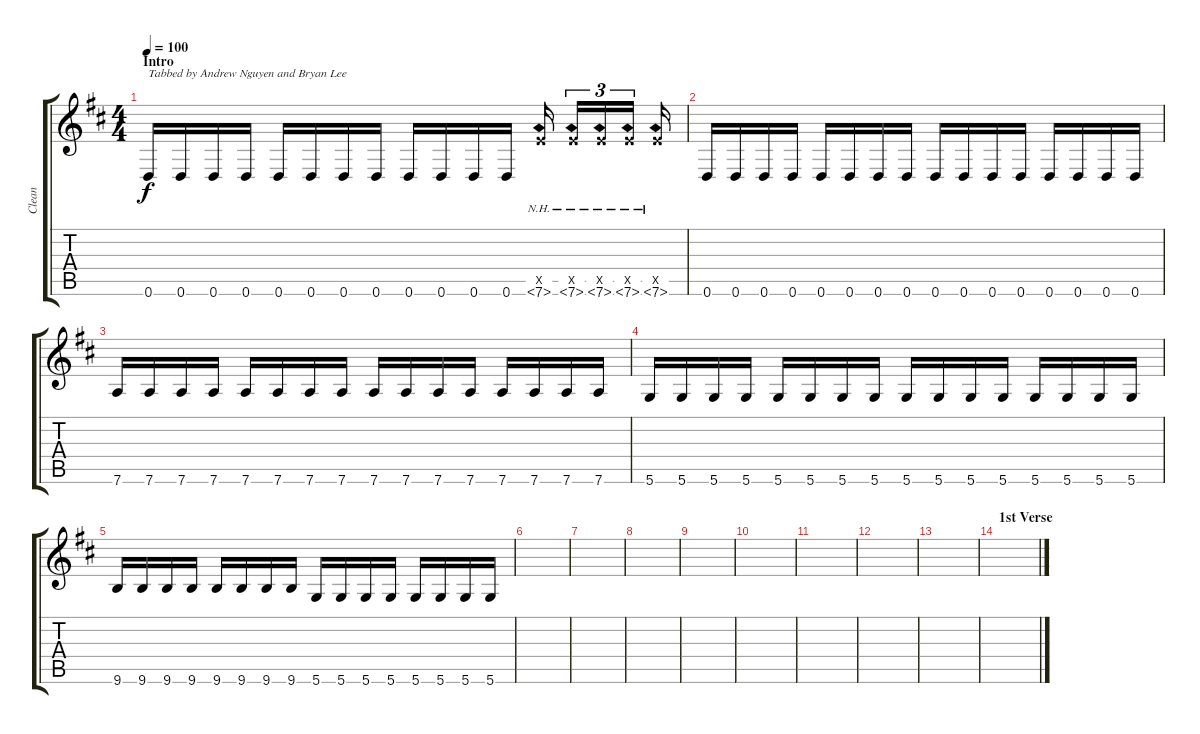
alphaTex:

\track ("Clean" "Clean") {instrument electricguitarclean}
\staff {score tabs}
\tuning (E4 B3 G3 D3 A2 D2) {hide}
\ts (4 4)
\section ("" "Intro")
\tempo 100
\clef g2
\ks d
0.6.16{txt "Tabbed by Andrew Nguyen and Bryan Lee" dy f instrument electricguitarclean} 0.6.16 0.6.16 0.6.16 0.6.16 0.6.16 0.6.16 0.6.16 0.6.16 0.6.16 0.6.16 0.6.16 (7.5{x} 7.6{nh}).16 (7.5{x} 7.6{nh}).16{tu (3 2)} (7.5{x} 7.6{nh}).16{tu (3 2)} (7.5{x} 7.6{nh}).16{tu (3 2)} (7.5{x} 7.6{nh}).16 |
0.6.16{txt ""} 0.6.16 0.6.16 0.6.16 0.6.16 0.6.16 0.6.16 0.6.16 0.6.16 0.6.16 0.6.16 0.6.16 0.6.16 0.6.16 0.6.16 0.6.16 |
7.6.16 7.6.16 7.6.16 7.6.16 7.6.16 7.6.16 7.6.16 7.6.16 7.6.16 7.6.16 7.6.16 7.6.16 7.6.16 7.6.16 7.6.16 7.6.16 |
5.6.16 5.6.16 5.6.16 5.6.16 5.6.16 5.6.16 5.6.16 5.6.16 5.6.16 5.6.16 5.6.16 5.6.16 5.6.16 5.6.16 5.6.16 5.6.16 |
9.6.16 9.6.16 9.6.16 9.6.16 9.6.16 9.6.16 9.6.16 9.6.16 5.6.16 5.6.16 5.6.16 5.6.16 5.6.16 5.6.16 5.6.16 5.6.16 |
|
|
|
|
|
|
|
|
\section ("" "1st Verse")
